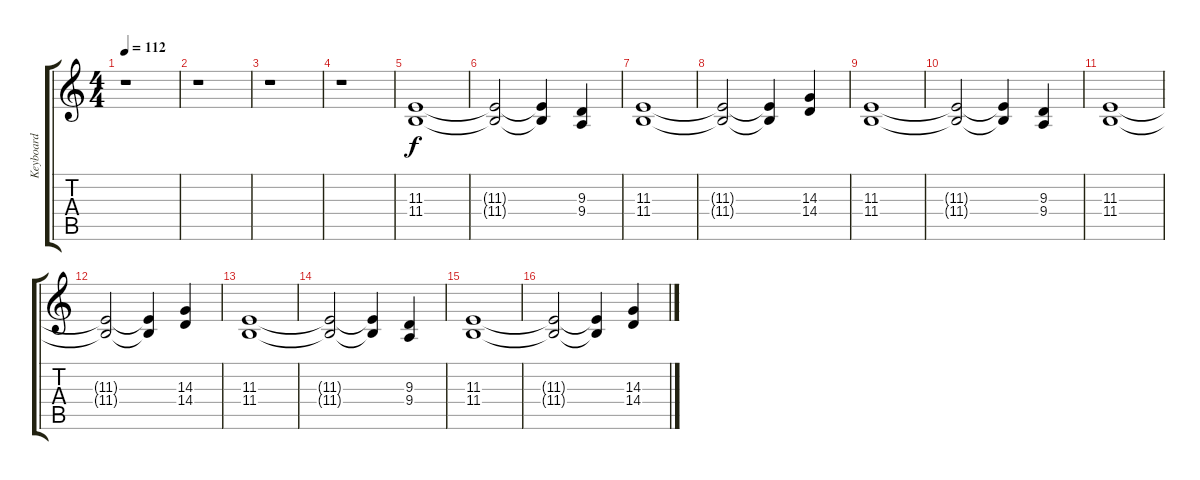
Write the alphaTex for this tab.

\track ("Keyboard" "Keyboard") {instrument choiraahs}
\staff {score tabs}
\tuning (D4 A3 F3 C3 G2 D2) {hide}
\ts (4 4)
\tempo 112
\clef g2
\ks c
r.1{dy f instrument choiraahs} |
r.1 |
r.1 |
r.1 |
(11.3 11.4).1 |
(11.3{t} 11.4{t}).2 (11.3{t} 11.4{t}).4 (9.3 9.4).4 |
(11.3 11.4).1 |
(11.3{t} 11.4{t}).2 (11.3{t} 11.4{t}).4 (14.3 14.4).4 |
(11.3 11.4).1 |
(11.3{t} 11.4{t}).2 (11.3{t} 11.4{t}).4 (9.3 9.4).4 |
(11.3 11.4).1 |
(11.3{t} 11.4{t}).2 (11.3{t} 11.4{t}).4 (14.3 14.4).4 |
(11.3 11.4).1 |
(11.3{t} 11.4{t}).2 (11.3{t} 11.4{t}).4 (9.3 9.4).4 |
(11.3 11.4).1 |
(11.3{t} 11.4{t}).2 (11.3{t} 11.4{t}).4 (14.3 14.4).4
